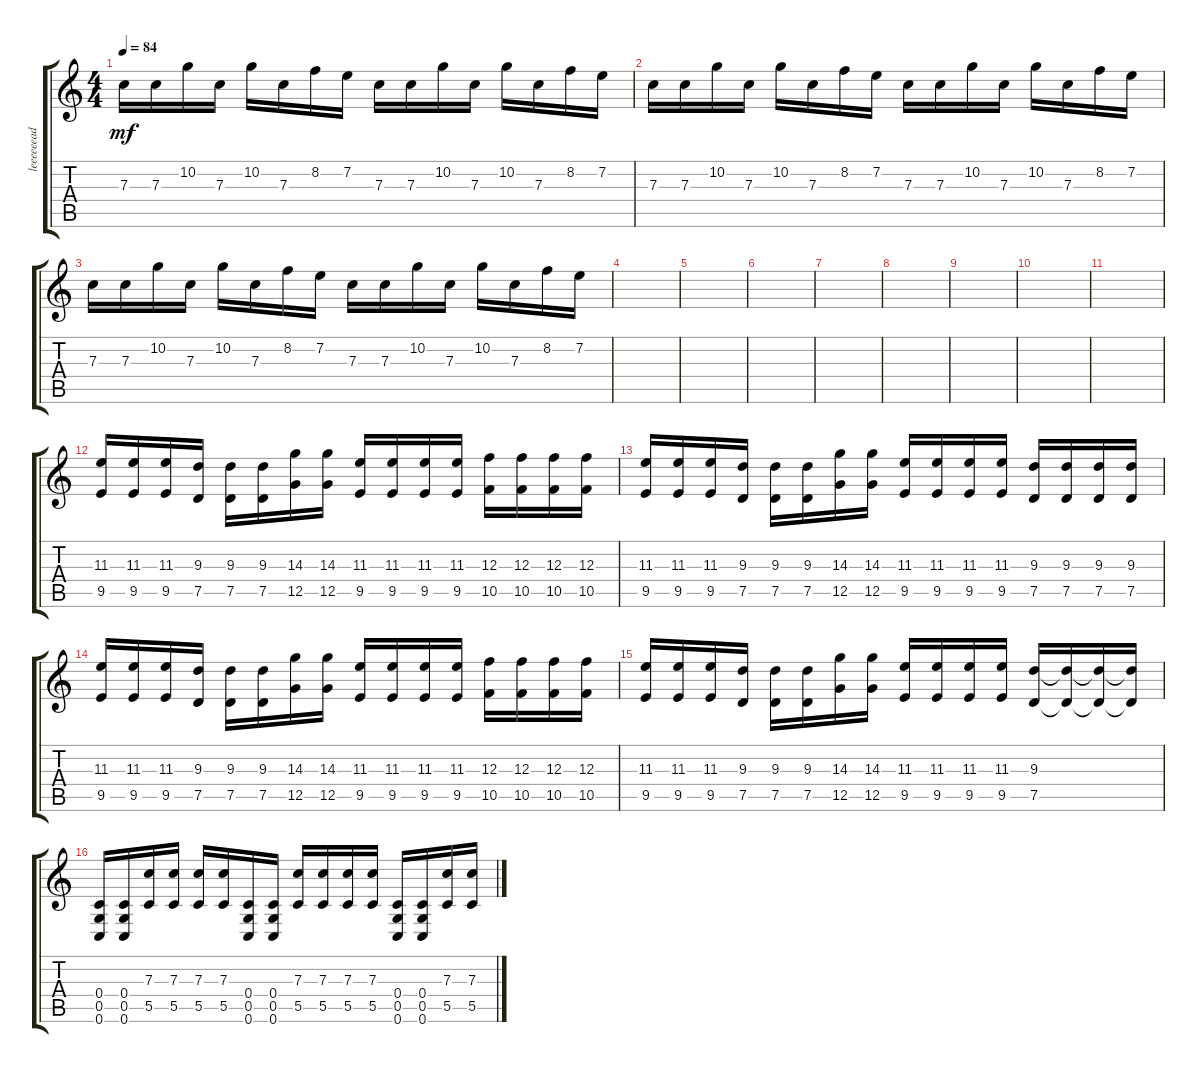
\track ("leeeeeead" "leeeeeead") {instrument distortionguitar}
\staff {score tabs}
\tuning (D4 A3 F3 C3 G2 C2) {hide}
\ts (4 4)
\tempo 84
\clef g2
\ks c
7.3.16{dy mf} 7.3.16 10.2.16 7.3.16 10.2.16 7.3.16 8.2.16 7.2.16 7.3.16 7.3.16 10.2.16 7.3.16 10.2.16 7.3.16 8.2.16 7.2.16 |
7.3.16 7.3.16 10.2.16 7.3.16 10.2.16 7.3.16 8.2.16 7.2.16 7.3.16 7.3.16 10.2.16 7.3.16 10.2.16 7.3.16 8.2.16 7.2.16 |
7.3.16 7.3.16 10.2.16 7.3.16 10.2.16 7.3.16 8.2.16 7.2.16 7.3.16 7.3.16 10.2.16 7.3.16 10.2.16 7.3.16 8.2.16 7.2.16 |
|
|
|
|
|
|
|
|
(11.3 9.5).16 (11.3 9.5).16 (11.3 9.5).16 (9.3 7.5).16 (9.3 7.5).16 (9.3 7.5).16 (14.3 12.5).16 (14.3 12.5).16 (11.3 9.5).16 (11.3 9.5).16 (11.3 9.5).16 (11.3 9.5).16 (12.3 10.5).16 (12.3 10.5).16 (12.3 10.5).16 (12.3 10.5).16 |
(11.3 9.5).16 (11.3 9.5).16 (11.3 9.5).16 (9.3 7.5).16 (9.3 7.5).16 (9.3 7.5).16 (14.3 12.5).16 (14.3 12.5).16 (11.3 9.5).16 (11.3 9.5).16 (11.3 9.5).16 (11.3 9.5).16 (9.3 7.5).16 (9.3 7.5).16 (9.3 7.5).16 (9.3 7.5).16 |
(11.3 9.5).16 (11.3 9.5).16 (11.3 9.5).16 (9.3 7.5).16 (9.3 7.5).16 (9.3 7.5).16 (14.3 12.5).16 (14.3 12.5).16 (11.3 9.5).16 (11.3 9.5).16 (11.3 9.5).16 (11.3 9.5).16 (12.3 10.5).16 (12.3 10.5).16 (12.3 10.5).16 (12.3 10.5).16 |
(11.3 9.5).16 (11.3 9.5).16 (11.3 9.5).16 (9.3 7.5).16 (9.3 7.5).16 (9.3 7.5).16 (14.3 12.5).16 (14.3 12.5).16 (11.3 9.5).16 (11.3 9.5).16 (11.3 9.5).16 (11.3 9.5).16 (9.3 7.5).16 (9.3{t} 7.5{t}).16 (9.3{t} 7.5{t}).16 (9.3{t} 7.5{t}).16 |
(0.4 0.5 0.6).16 (0.4 0.5 0.6).16 (7.3 5.5).16 (7.3 5.5).16 (7.3 5.5).16 (7.3 5.5).16 (0.4 0.5 0.6).16 (0.4 0.5 0.6).16 (7.3 5.5).16 (7.3 5.5).16 (7.3 5.5).16 (7.3 5.5).16 (0.4 0.5 0.6).16 (0.4 0.5 0.6).16 (7.3 5.5).16 (7.3 5.5).16
